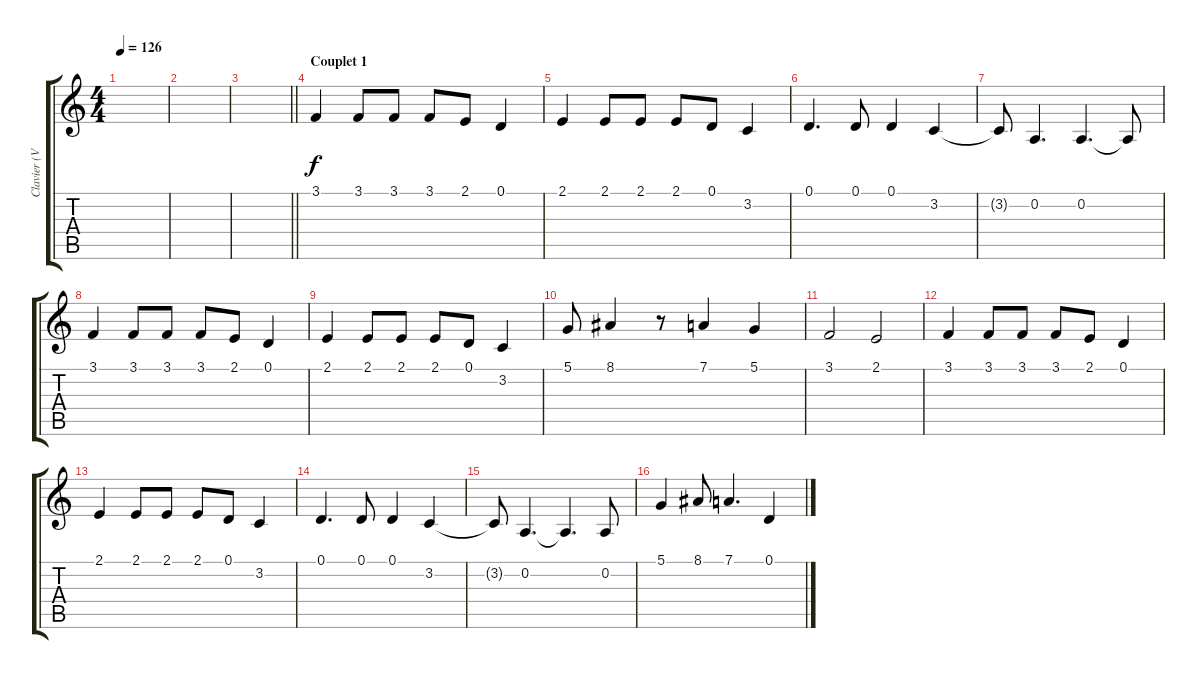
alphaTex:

\track ("Clavier (Vocal)" "Clavier (V") {instrument lead3calliope}
\staff {score tabs}
\tuning (D4 A3 F3 C3 G2 C2) {hide}
\ts (4 4)
\tempo 126
\clef g2
\ks c
|
|
\barLineRight lightlight
|
\section ("" "Couplet 1")
3.1.4 3.1.8 3.1.8 3.1.8 2.1.8 0.1.4 |
2.1.4 2.1.8 2.1.8 2.1.8 0.1.8 3.2.4 |
0.1.4{d} 0.1.8 0.1.4 3.2.4 |
3.2{t}.8 0.2.4{d} 0.2.4{d} 0.2{t}.8 |
3.1.4 3.1.8 3.1.8 3.1.8 2.1.8 0.1.4 |
2.1.4 2.1.8 2.1.8 2.1.8 0.1.8 3.2.4 |
5.1.8 8.1.4 r.8 7.1.4 5.1.4 |
3.1.2 2.1.2 |
3.1.4 3.1.8 3.1.8 3.1.8 2.1.8 0.1.4 |
2.1.4 2.1.8 2.1.8 2.1.8 0.1.8 3.2.4 |
0.1.4{d} 0.1.8 0.1.4 3.2.4 |
3.2{t}.8 0.2.4{d} 0.2{t}.4{d} 0.2.8 |
5.1.4 8.1.8 7.1.4{d} 0.1.4
